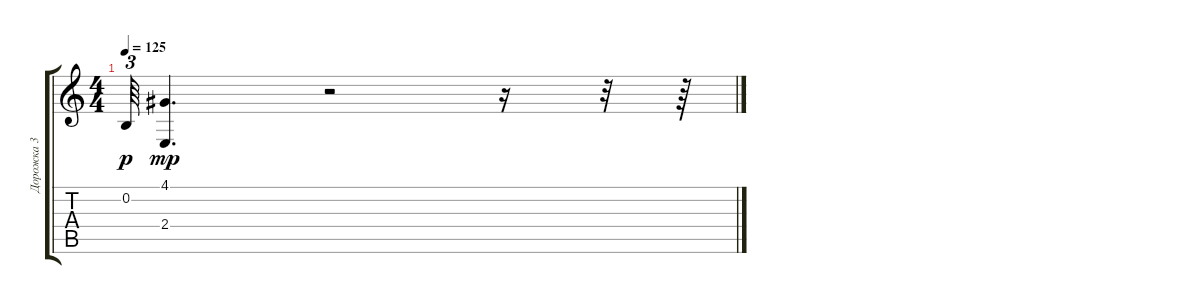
\track ("Дорожка 3" "Дорожка 3") {instrument stringensemble1}
\staff {score tabs}
\tuning (E4 B3 G3 D3 A2 E2) {hide}
\ts (4 4)
\tempo 125
\clef g2
\ks c
0.2.64{tu (3 2) dy p} (4.1 2.4).4{d dy mp} r.2 r.16 r.32 r.64
